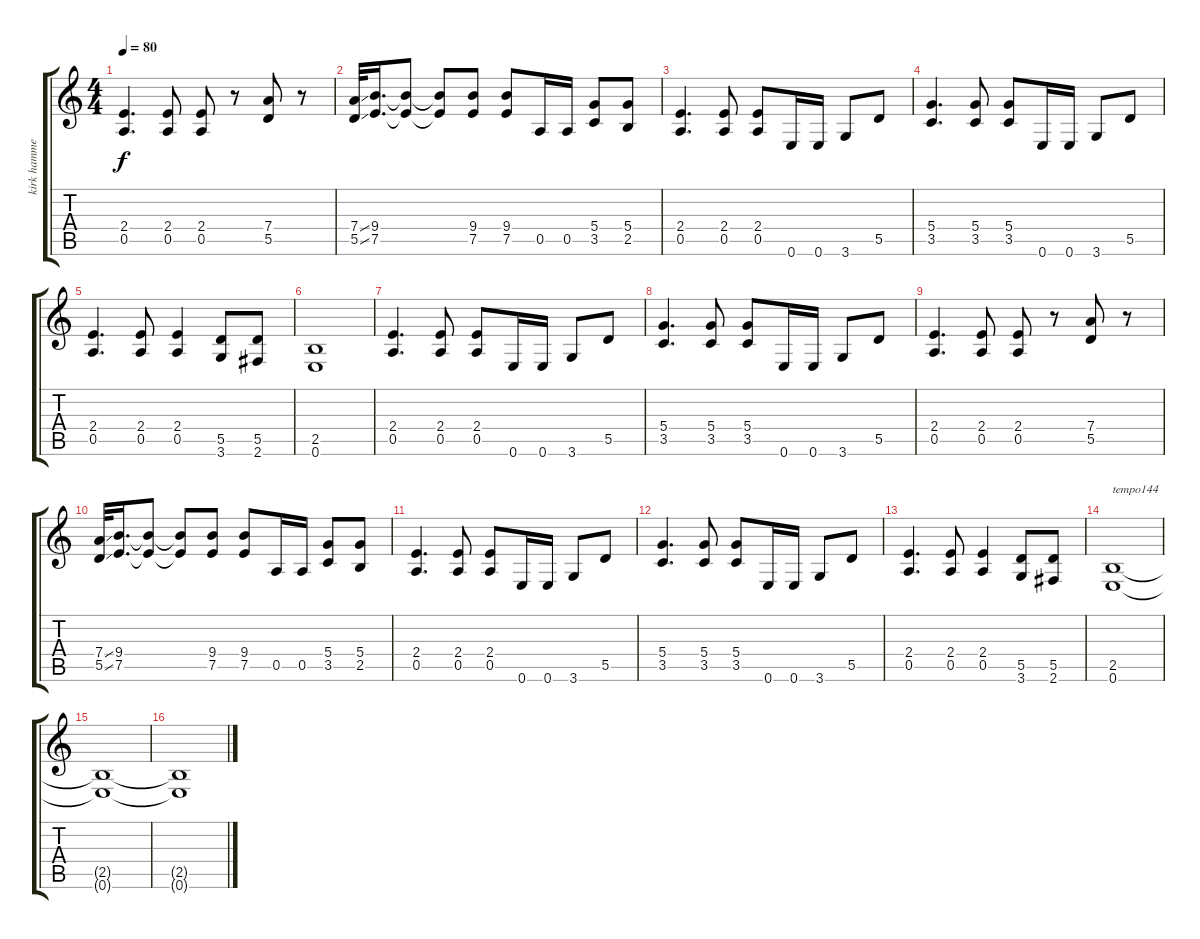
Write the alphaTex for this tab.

\track ("kirk hammett" "kirk hamme") {instrument overdrivenguitar}
\staff {score tabs}
\tuning (E4 B3 G3 D3 A2 E2) {hide}
\ts (4 4)
\tempo 80
\clef g2
\ks c
(2.4 0.5).4{d dy f} (2.4 0.5).8 (2.4 0.5).8 r.8 (7.4 5.5).8 r.8 |
(7.4{ss} 5.5{ss}).32 (9.4 7.5).16{d} (9.4{t} 7.5{t}).8 (9.4{t} 7.5{t}).8 (9.4 7.5).8 (9.4 7.5).8 0.5.16 0.5.16 (5.4 3.5).8 (5.4 2.5).8 |
(2.4 0.5).4{d} (2.4 0.5).8 (2.4 0.5).8 0.6.16 0.6.16 3.6.8 5.5.8 |
(5.4 3.5).4{d} (5.4 3.5).8 (5.4 3.5).8 0.6.16 0.6.16 3.6.8 5.5.8 |
(2.4 0.5).4{d} (2.4 0.5).8 (2.4 0.5).4 (5.5 3.6).8 (5.5 2.6).8 |
(2.5 0.6).1 |
(2.4 0.5).4{d} (2.4 0.5).8 (2.4 0.5).8 0.6.16 0.6.16 3.6.8 5.5.8 |
(5.4 3.5).4{d} (5.4 3.5).8 (5.4 3.5).8 0.6.16 0.6.16 3.6.8 5.5.8 |
(2.4 0.5).4{d} (2.4 0.5).8 (2.4 0.5).8 r.8 (7.4 5.5).8 r.8 |
(7.4{ss} 5.5{ss}).32 (9.4 7.5).16{d} (9.4{t} 7.5{t}).8 (9.4{t} 7.5{t}).8 (9.4 7.5).8 (9.4 7.5).8 0.5.16 0.5.16 (5.4 3.5).8 (5.4 2.5).8 |
(2.4 0.5).4{d} (2.4 0.5).8 (2.4 0.5).8 0.6.16 0.6.16 3.6.8 5.5.8 |
(5.4 3.5).4{d} (5.4 3.5).8 (5.4 3.5).8 0.6.16 0.6.16 3.6.8 5.5.8 |
(2.4 0.5).4{d} (2.4 0.5).8 (2.4 0.5).4 (5.5 3.6).8 (5.5 2.6).8 |
(2.5 0.6).1{txt "tempo144"} |
(2.5{t} 0.6{t}).1 |
(2.5{t} 0.6{t}).1
